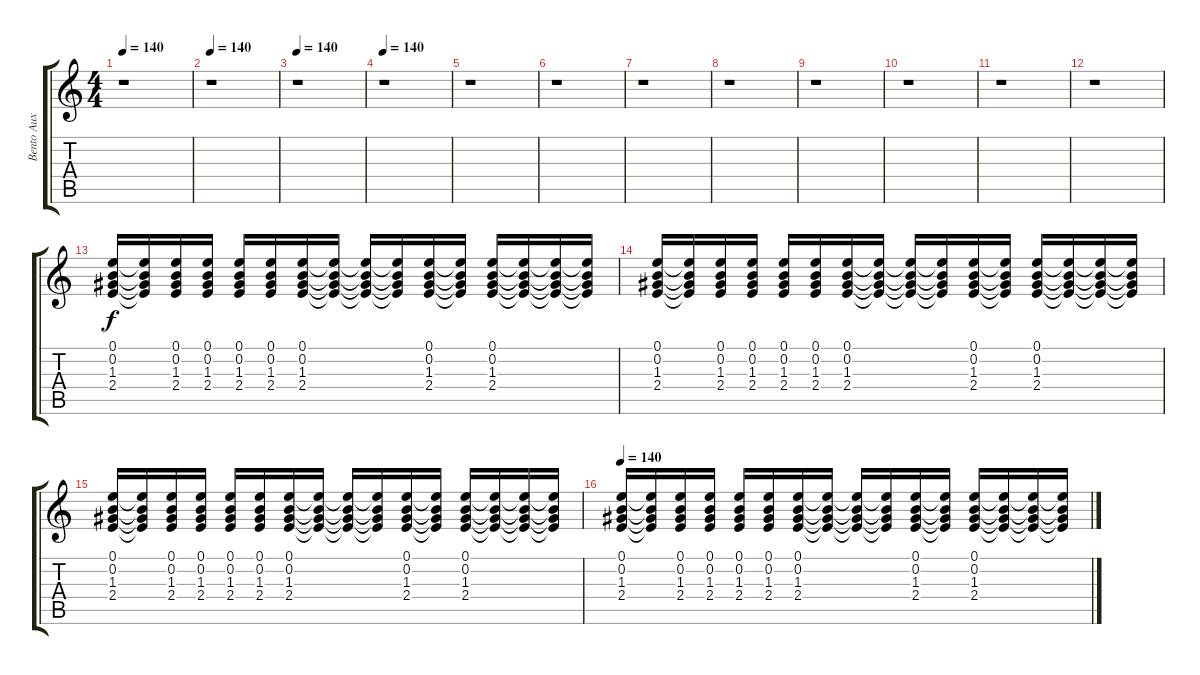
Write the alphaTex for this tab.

\track ("Bento Aux" "Bento Aux") {instrument electricguitarmuted}
\staff {score tabs}
\tuning (E4 B3 G3 D3 A2 E2) {hide}
\ts (4 4)
\tempo 140
\clef g2
\ks c
r.1{dy f} |
\tempo 140
r.1 |
\tempo 140
r.1 |
\tempo 140
r.1 |
r.1 |
r.1 |
r.1 |
r.1 |
r.1 |
r.1 |
r.1 |
r.1 |
(0.1 0.2 1.3 2.4).16 (0.1{t} 0.2{t} 1.3{t} 2.4{t}).16 (0.1 0.2 1.3 2.4).16 (0.1 0.2 1.3 2.4).16 (0.1 0.2 1.3 2.4).16 (0.1 0.2 1.3 2.4).16 (0.1 0.2 1.3 2.4).16 (0.1{t} 0.2{t} 1.3{t} 2.4{t}).16 (0.1{t} 0.2{t} 1.3{t} 2.4{t}).16 (0.1{t} 0.2{t} 1.3{t} 2.4{t}).16 (0.1 0.2 1.3 2.4).16 (0.1{t} 0.2{t} 1.3{t} 2.4{t}).16 (0.1 0.2 1.3 2.4).16 (0.1{t} 0.2{t} 1.3{t} 2.4{t}).16 (0.1{t} 0.2{t} 1.3{t} 2.4{t}).16 (0.1{t} 0.2{t} 1.3{t} 2.4{t}).16 |
(0.1 0.2 1.3 2.4).16 (0.1{t} 0.2{t} 1.3{t} 2.4{t}).16 (0.1 0.2 1.3 2.4).16 (0.1 0.2 1.3 2.4).16 (0.1 0.2 1.3 2.4).16 (0.1 0.2 1.3 2.4).16 (0.1 0.2 1.3 2.4).16 (0.1{t} 0.2{t} 1.3{t} 2.4{t}).16 (0.1{t} 0.2{t} 1.3{t} 2.4{t}).16 (0.1{t} 0.2{t} 1.3{t} 2.4{t}).16 (0.1 0.2 1.3 2.4).16 (0.1{t} 0.2{t} 1.3{t} 2.4{t}).16 (0.1 0.2 1.3 2.4).16 (0.1{t} 0.2{t} 1.3{t} 2.4{t}).16 (0.1{t} 0.2{t} 1.3{t} 2.4{t}).16 (0.1{t} 0.2{t} 1.3{t} 2.4{t}).16 |
(0.1 0.2 1.3 2.4).16 (0.1{t} 0.2{t} 1.3{t} 2.4{t}).16 (0.1 0.2 1.3 2.4).16 (0.1 0.2 1.3 2.4).16 (0.1 0.2 1.3 2.4).16 (0.1 0.2 1.3 2.4).16 (0.1 0.2 1.3 2.4).16 (0.1{t} 0.2{t} 1.3{t} 2.4{t}).16 (0.1{t} 0.2{t} 1.3{t} 2.4{t}).16 (0.1{t} 0.2{t} 1.3{t} 2.4{t}).16 (0.1 0.2 1.3 2.4).16 (0.1{t} 0.2{t} 1.3{t} 2.4{t}).16 (0.1 0.2 1.3 2.4).16 (0.1{t} 0.2{t} 1.3{t} 2.4{t}).16 (0.1{t} 0.2{t} 1.3{t} 2.4{t}).16 (0.1{t} 0.2{t} 1.3{t} 2.4{t}).16 |
\tempo 140
(0.1 0.2 1.3 2.4).16 (0.1{t} 0.2{t} 1.3{t} 2.4{t}).16 (0.1 0.2 1.3 2.4).16 (0.1 0.2 1.3 2.4).16 (0.1 0.2 1.3 2.4).16 (0.1 0.2 1.3 2.4).16 (0.1 0.2 1.3 2.4).16 (0.1{t} 0.2{t} 1.3{t} 2.4{t}).16 (0.1{t} 0.2{t} 1.3{t} 2.4{t}).16 (0.1{t} 0.2{t} 1.3{t} 2.4{t}).16 (0.1 0.2 1.3 2.4).16 (0.1{t} 0.2{t} 1.3{t} 2.4{t}).16 (0.1 0.2 1.3 2.4).16 (0.1{t} 0.2{t} 1.3{t} 2.4{t}).16 (0.1{t} 0.2{t} 1.3{t} 2.4{t}).16 (0.1{t} 0.2{t} 1.3{t} 2.4{t}).16
